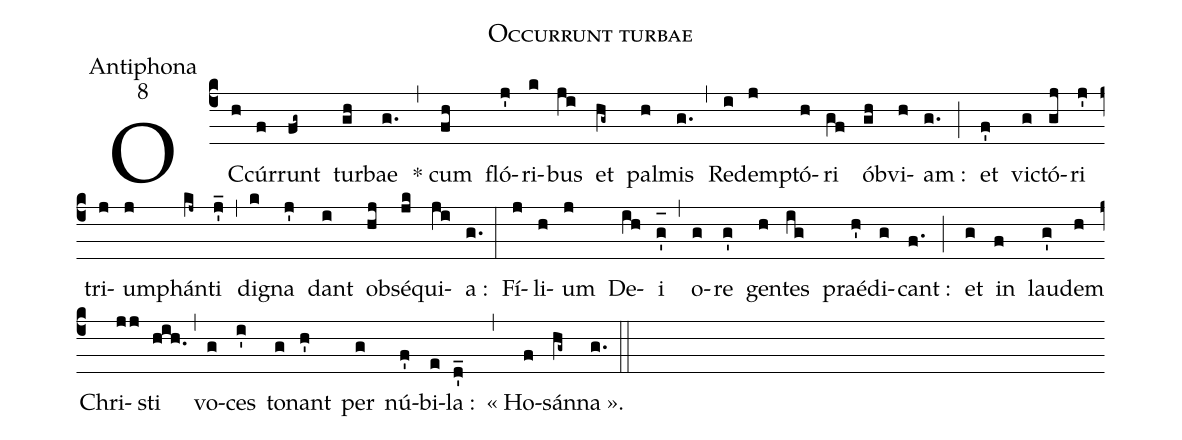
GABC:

name:Occurrunt turbae;
office-part:Antiphona;
mode:8;
%%
(c4) OC(h)cúr(f)runt(fg~) tur(gh)bae(g.) (,) * cum(fh) fló(j')ri(k)bus(ji) et(hg~) pal(h)mis(g.) (,) Red(i)em(j)ptó(h)ri(gf) ób(gh)vi(h)am :(g.) (;) et(f') vi(g)ctó(gj)ri(j') tri(j)um(j)phán(kj~)ti(j'_) (,) di(k)gna(j') dant(i) ob(hj)sé(jk)qui(ji)a :(g.) (:) Fí(j)li(h)um(j) De(ih)i(g'_[oh:h]) (,) o(g)re(g') gen(h)tes(ig) praé(h')di(g)cant :(f.) (;) et(g) in(f) lau(g')dem(h) Chri(jj)sti(hih.) (,) vo(g)ces(i') to(g)nant(h') per(g) nú(f')bi(e)la :(d'_) (,) « Ho(f)sán(hg~)na ».(g.) (::)
